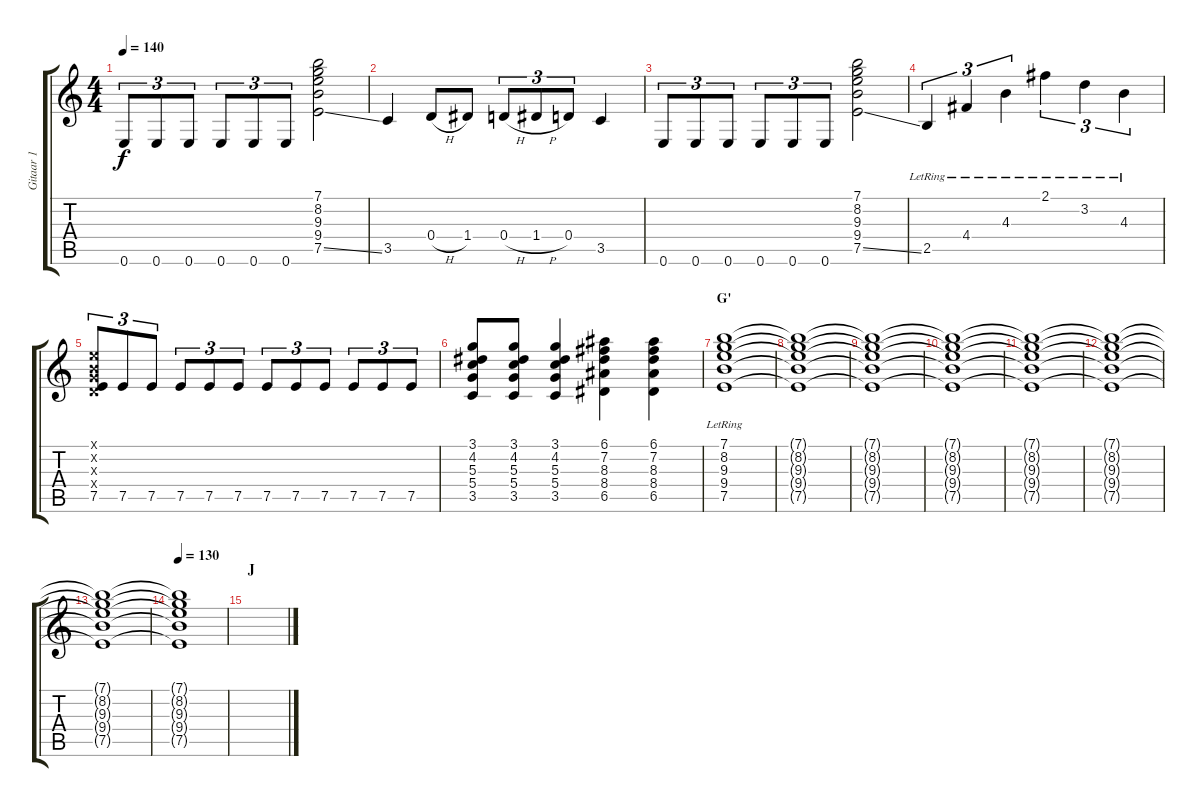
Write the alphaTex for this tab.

\track ("Gitaar 1" "Gitaar 1") {instrument overdrivenguitar}
\staff {score tabs}
\tuning (E4 B3 G3 D3 A2 E2) {hide}
\ts (4 4)
\tempo 140
\clef g2
\ks c
0.6.8{tu (3 2) dy f} 0.6.8{tu (3 2)} 0.6.8{tu (3 2)} 0.6.8{tu (3 2)} 0.6.8{tu (3 2)} 0.6.8{tu (3 2)} (7.1 8.2 9.3 9.4 7.5{ss}).2 |
3.5.4 0.4{h}.8 1.4.8 0.4{h}.8{tu (3 2)} 1.4{h}.8{tu (3 2)} 0.4.8{tu (3 2)} 3.5.4 |
0.6.8{tu (3 2)} 0.6.8{tu (3 2)} 0.6.8{tu (3 2)} 0.6.8{tu (3 2)} 0.6.8{tu (3 2)} 0.6.8{tu (3 2)} (7.1 8.2 9.3 9.4 7.5{ss}).2 |
2.5{lr}.4{tu (3 2)} 4.4{lr}.4{tu (3 2)} 4.3{lr}.4{tu (3 2)} 2.1{lr}.4{tu (3 2)} 3.2{lr}.4{tu (3 2)} 4.3{lr}.4{tu (3 2)} |
(0.1{x} 0.2{x} 0.3{x} 0.4{x} 7.5).8{tu (3 2)} 7.5.8{tu (3 2)} 7.5.8{tu (3 2)} 7.5.8{tu (3 2)} 7.5.8{tu (3 2)} 7.5.8{tu (3 2)} 7.5.8{tu (3 2)} 7.5.8{tu (3 2)} 7.5.8{tu (3 2)} 7.5.8{tu (3 2)} 7.5.8{tu (3 2)} 7.5.8{tu (3 2)} |
(3.1 4.2 5.3 5.4 3.5).8 (3.1 4.2 5.3 5.4 3.5).8 (3.1 4.2 5.3 5.4 3.5).4 (6.1 7.2 8.3 8.4 6.5).4 (6.1 7.2 8.3 8.4 6.5).4 |
\section ("" "G'")
(7.1{lr} 8.2{lr} 9.3{lr} 9.4{lr} 7.5{lr}).1{volume 11} |
(7.1{t} 8.2{t} 9.3{t} 9.4{t} 7.5{t}).1 |
(7.1{t} 8.2{t} 9.3{t} 9.4{t} 7.5{t}).1 |
(7.1{t} 8.2{t} 9.3{t} 9.4{t} 7.5{t}).1 |
(7.1{t} 8.2{t} 9.3{t} 9.4{t} 7.5{t}).1{volume 7} |
(7.1{t} 8.2{t} 9.3{t} 9.4{t} 7.5{t}).1 |
(7.1{t} 8.2{t} 9.3{t} 9.4{t} 7.5{t}).1 |
\tempo 130
(7.1{t} 8.2{t} 9.3{t} 9.4{t} 7.5{t}).1 |
\section ("" "J")
